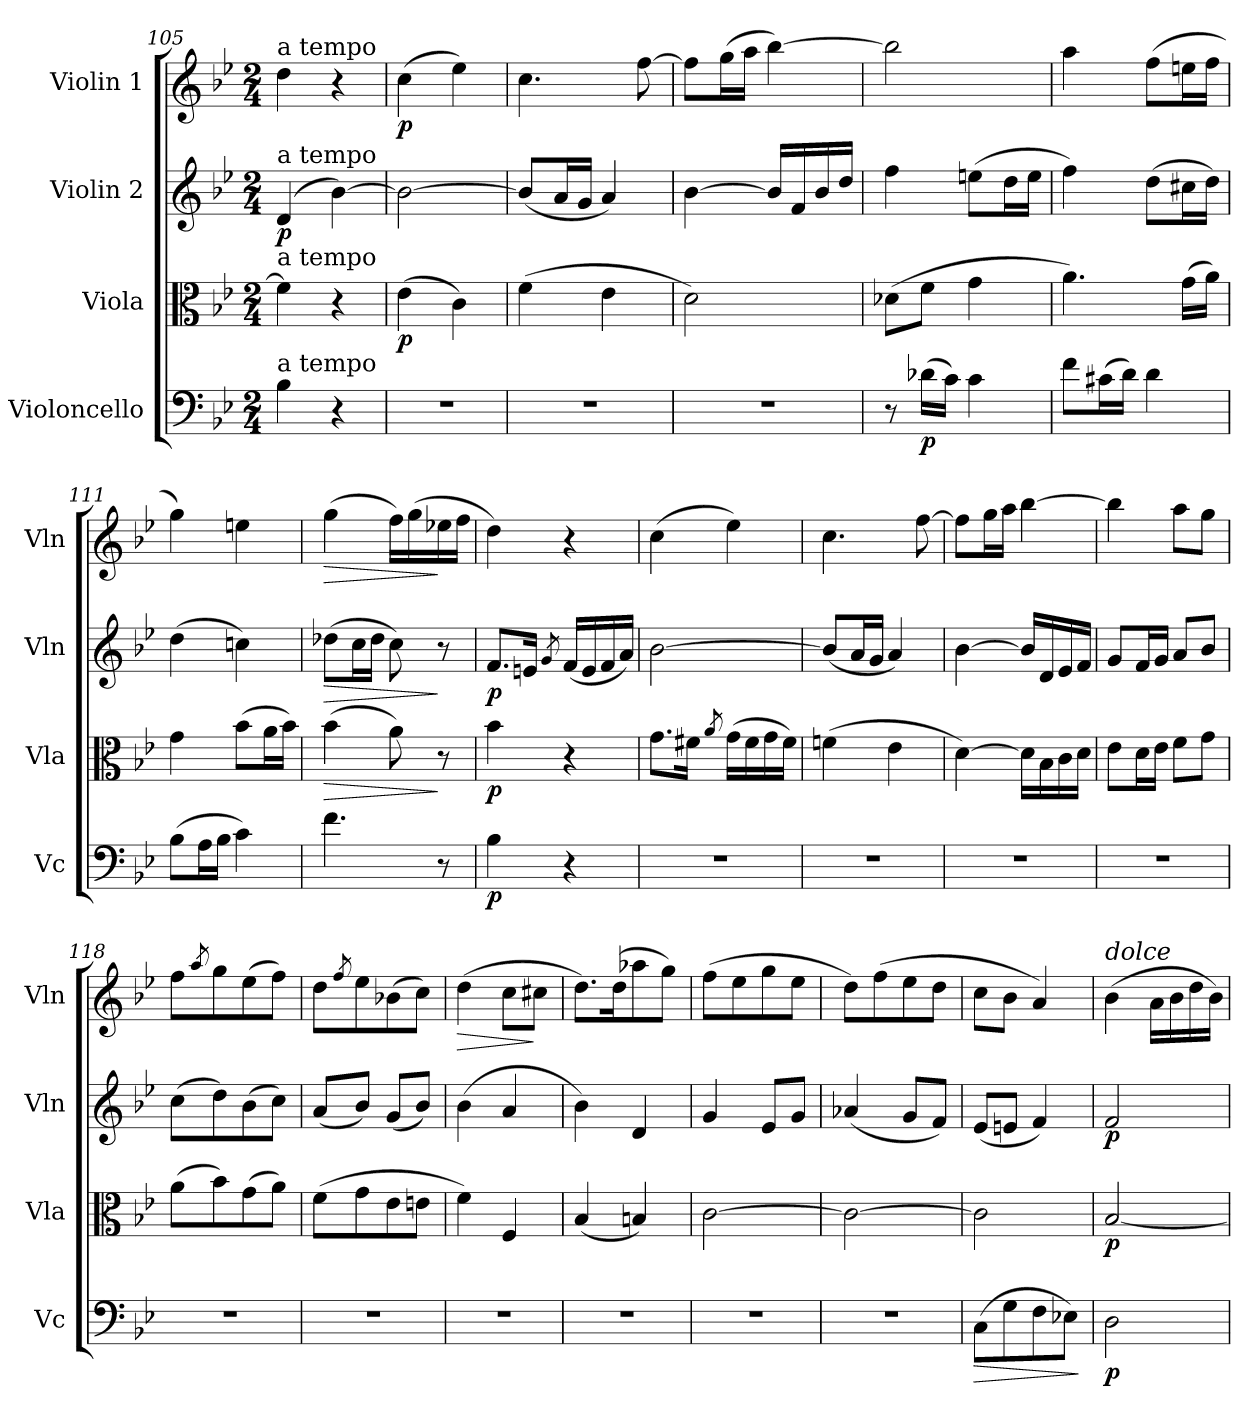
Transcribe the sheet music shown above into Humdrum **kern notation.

**kern	**dynam	**kern	**dynam	**kern	**dynam	**kern	**dynam
*part4	*part4	*part3	*part3	*part2	*part2	*part1	*part1
*staff4	*staff4	*staff3	*staff3	*staff2	*staff2	*staff1	*staff1
*I"Violoncello	*	*I"Viola	*	*I"Violin 2	*	*I"Violin 1	*
*I'Vc	*	*I'Vla	*	*I'Vln	*	*I'Vln	*
*clefF4	*	*clefC3	*	*clefG2	*	*clefG2	*
*k[b-e-]	*	*k[b-e-]	*	*k[b-e-]	*	*k[b-e-]	*
*M2/4	*	*M2/4	*	*M2/4	*	*M2/4	*
=105	=105	=105	=105	=105	=105	=105	=105
!	!	!	!	!	!	!LO:TX:a:t=a tempo	!
!	!	!	!	!LO:TX:a:t=a tempo	!	!	!
!	!	!LO:TX:a:t=a tempo	!	!	!	!	!
!LO:TX:a:t=a tempo	!	!	!	!	!	!	!
!	!	!	!	!	!LO:DY:b	!	!
4B-\	.	4f\]	.	(>4d/	p	4dd\	.
4r	.	4r	.	[4b-\)	.	4r	.
=106	=106	=106	=106	=106	=106	=106	=106
*	*	*	*	*	*	*MM130	*
!	!	!	!LO:DY:b	!	!	!	!LO:DY:b
2r	.	(>4e-\	p	2b-\_	.	(>4cc\	p
.	.	4c\)	.	.	.	4ee-\)	.
=107	=107	=107	=107	=107	=107	=107	=107
2r	.	(>4f\	.	(<8b-/L]	.	4.cc\	.
.	.	.	.	16a/L	.	.	.
.	.	.	.	16g/JJ	.	.	.
.	.	4e-\	.	4a/)	.	.	.
.	.	.	.	.	.	[8ff\	.
=108	=108	=108	=108	=108	=108	=108	=108
2r	.	2d\)	.	[4b-\	.	8ff\L]	.
.	.	.	.	.	.	(>16gg\L	.
.	.	.	.	.	.	16aa\JJ	.
.	.	.	.	16b-/LL]	.	[4bb-\)	.
.	.	.	.	16f/	.	.	.
.	.	.	.	16b-/	.	.	.
.	.	.	.	16dd/JJ	.	.	.
=109	=109	=109	=109	=109	=109	=109	=109
8r	.	(>8d-X\L	.	4ff\	.	2bb-\]	.
!	!LO:DY:b	!	!	!	!	!	!
(>16d-X\LL	p	8f\J	.	.	.	.	.
16c\JJ)	.	.	.	.	.	.	.
4c\	.	4g\	.	(>8een\L	.	.	.
.	.	.	.	16dd\L	.	.	.
.	.	.	.	16ee\JJ	.	.	.
!!LO:LB:g=z
=110	=110	=110	=110	=110	=110	=110	=110
8f\L	.	4.a\)	.	4ff\)	.	4aa\	.
(>16c#X\L	.	.	.	.	.	.	.
16d\JJ)	.	.	.	.	.	.	.
4d\	.	.	.	(>8dd\L	.	(>8ff\L	.
.	.	(>16g\LL	.	16cc#X\L	.	16een\L	.
.	.	16a\JJ)	.	16dd\JJ)	.	16ff\JJ	.
=111	=111	=111	=111	=111	=111	=111	=111
(>8B-\L	.	4g\	.	(>4dd\	.	4gg\)	.
16A\L	.	.	.	.	.	.	.
16B-\JJ	.	.	.	.	.	.	.
4c\)	.	(>8b-\L	.	4ccn\)	.	4een\	.
.	.	16a\L	.	.	.	.	.
.	.	16b-\JJ)	.	.	.	.	.
=112	=112	=112	=112	=112	=112	=112	=112
!	!	!	!LO:HP:b	!	!LO:HP:b	!	!LO:HP:b
4.f\	.	(>4b-\	>	(>8dd-X\L	>	(>4gg\	>
.	.	.	.	16cc\L	.	.	.
.	.	.	.	16dd-\JJ	.	.	.
.	.	8a\)	.	8cc\)	.	16ff\LL)	.
.	.	.	.	.	.	(>16gg\	.
8r	.	8r	]	8r	]	16ee-X\	]
.	.	.	.	.	.	16ff\JJ	.
=113	=113	=113	=113	=113	=113	=113	=113
!	!LO:DY:b	!	!LO:DY:b	!	!LO:DY:b	!	!
4B-\	p	4b-\	p	8.f/L	p	4dd\)	.
.	.	.	.	16en/Jk	.	.	.
.	.	.	.	8qg/	.	.	.
4r	.	4r	.	(<16f/LL	.	4r	.
.	.	.	.	16e/	.	.	.
.	.	.	.	16f/	.	.	.
.	.	.	.	16a/JJ)	.	.	.
=114	=114	=114	=114	=114	=114	=114	=114
2r	.	8.g\L	.	[2b-\	.	(>4cc\	.
.	.	16f#X\Jk	.	.	.	.	.
.	.	8qa/	.	.	.	.	.
.	.	(>16g\LL	.	.	.	4ee-\)	.
.	.	16f#\	.	.	.	.	.
.	.	16g\	.	.	.	.	.
.	.	16f#\JJ)	.	.	.	.	.
=115	=115	=115	=115	=115	=115	=115	=115
2r	.	(>4fn\	.	(<8b-/L]	.	4.cc\	.
.	.	.	.	16a/L	.	.	.
.	.	.	.	16g/JJ	.	.	.
.	.	4e-\	.	4a/)	.	.	.
.	.	.	.	.	.	[8ff\	.
=116	=116	=116	=116	=116	=116	=116	=116
2r	.	[4d\)	.	[4b-\	.	8ff\L]	.
.	.	.	.	.	.	16gg\L	.
.	.	.	.	.	.	16aa\JJ	.
.	.	16d\LL]	.	16b-/LL]	.	[4bb-\	.
.	.	16B-\	.	16d/	.	.	.
.	.	16c\	.	16e-/	.	.	.
.	.	16d\JJ	.	16f/JJ	.	.	.
=117	=117	=117	=117	=117	=117	=117	=117
2r	.	8e-\L	.	8g/L	.	4bb-\]	.
.	.	16d\L	.	16f/L	.	.	.
.	.	16e-\JJ	.	16g/JJ	.	.	.
.	.	8f\L	.	8a/L	.	8aa\L	.
.	.	8g\J	.	8b-/J	.	8gg\J	.
=118	=118	=118	=118	=118	=118	=118	=118
2r	.	(>8a\L	.	(>8cc\L	.	8ff\L	.
.	.	.	.	.	.	8qaa/	.
.	.	8b-\)	.	8dd\)	.	8gg\	.
.	.	(>8g\	.	(>8b-\	.	(>8ee-\	.
.	.	8a\J)	.	8cc\J)	.	8ff\J)	.
=119	=119	=119	=119	=119	=119	=119	=119
2r	.	(>8f\L	.	(<8a/L	.	8dd\L	.
.	.	.	.	.	.	8qff/	.
.	.	8g\	.	8b-/J)	.	8ee-\	.
.	.	8e-\	.	(<8g/L	.	(>8b-X\	.
.	.	8en\J	.	8b-/J)	.	8cc\J)	.
=120	=120	=120	=120	=120	=120	=120	=120
!	!	!	!	!	!	!	!LO:HP:b
2r	.	4f\)	.	(>4b-\	.	(>4dd\	>
.	.	4F/	.	4a/	.	8cc\L	.
.	.	.	.	.	.	8cc#X\J	]
=121	=121	=121	=121	=121	=121	=121	=121
2r	.	(<4B-/	.	4b-\)	.	8.dd\L)	.
.	.	.	.	.	.	(>16dd\K	.
.	.	4Bn/)	.	4d/	.	8aa-X\	.
.	.	.	.	.	.	8gg\J)	.
!!LO:LB:g=z
=122	=122	=122	=122	=122	=122	=122	=122
2r	.	[2c\	.	4g/	.	(>8ff\L	.
.	.	.	.	.	.	8ee-\	.
.	.	.	.	8e-/L	.	8gg\	.
.	.	.	.	8g/J	.	8ee-\J	.
=123	=123	=123	=123	=123	=123	=123	=123
2r	.	2c\_	.	(<4a-X/	.	8dd\L)	.
.	.	.	.	.	.	(>8ff\	.
.	.	.	.	8g/L	.	8ee-\	.
.	.	.	.	8f/J)	.	8dd\J	.
=124	=124	=124	=124	=124	=124	=124	=124
!	!LO:HP:b	!	!	!	!	!	!
(>8C\L	>	2c\]	.	(<8e-/L	.	8cc\L	.
8G\	.	.	.	8en/J	.	8b-\J	.
8F\	.	.	.	4f/)	.	4a/)	.
8E-X\J)	.	.	.	.	.	.	.
.	]	.	.	.	.	.	.
=125	=125	=125	=125	=125	=125	=125	=125
!	!	!	!	!	!	!LO:TX:a:i:t=dolce	!
!	!LO:DY:b	!	!LO:DY:b	!	!LO:DY:b	!	!
2D\	p	[2B-/	p	2f/	p	(>4b-\	.
.	.	.	.	.	.	16a\LL	.
.	.	.	.	.	.	16b-\	.
.	.	.	.	.	.	16dd\	.
.	.	.	.	.	.	16b-\JJ)	.
=	=	=	=	=	=	=	=
*-	*-	*-	*-	*-	*-	*-	*-
